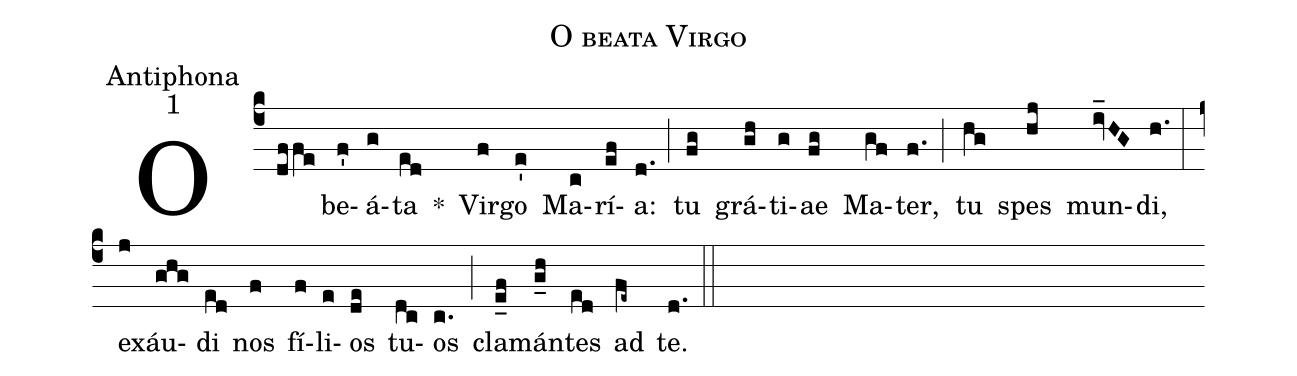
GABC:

name:O beata Virgo;
office-part:Antiphona;
mode:1;
%%
(c4) O(dffe) be(f')á(g)ta(ed) *() Vir(f)go(e') Ma(c)rí(ef)a:(d.) (;) tu(fg) grá(gh)ti(g)ae(fg) Ma(gf)ter,(f.) (;) tu(hg) spes(hj) mun(iv_HG)di,(h.) (:) ex(j)áu(ghg)di(ed) nos(f) fí(f)li(e)os(de) tu(dc)os(c.) (;) cla(e_f)mán(g_h)tes(ed) ad(fe~) te.(d.) (::)
